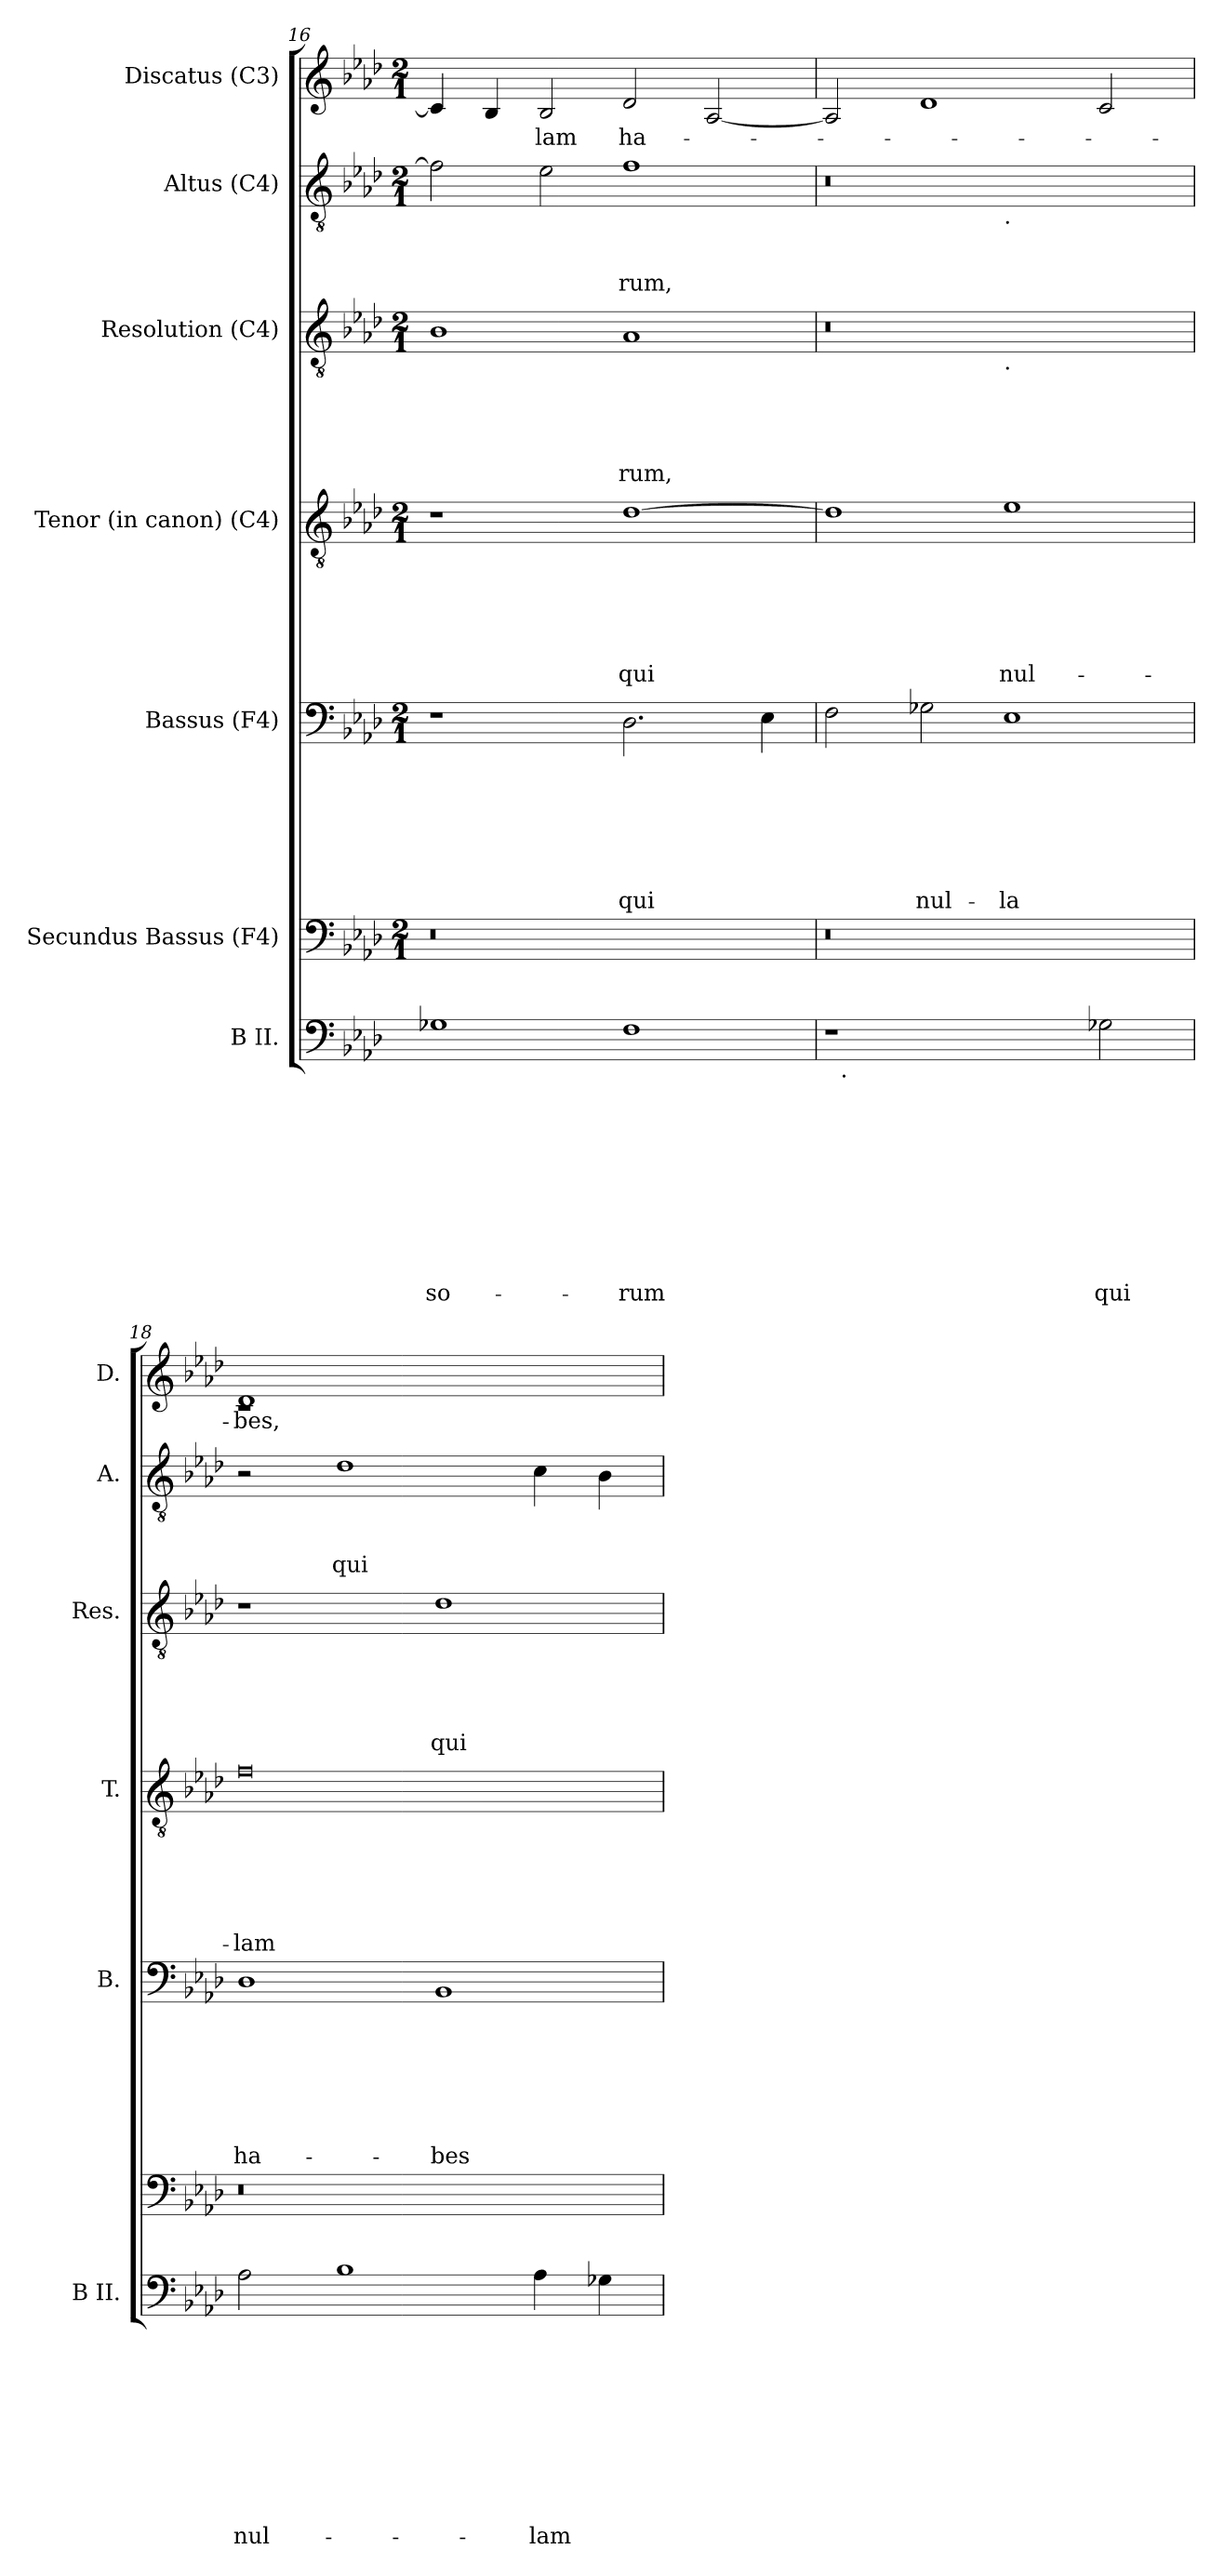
**kern	**text	**text	**text	**text	**text	**text	**text	**text	**text	**text	**kern	**kern	**text	**text	**text	**text	**text	**text	**text	**kern	**text	**text	**text	**text	**text	**text	**kern	**text	**text	**text	**text	**text	**kern	**text	**text	**text	**kern	**text
*part7	*part7	*part7	*part7	*part7	*part7	*part7	*part7	*part7	*part7	*part7	*part6	*part5	*part5	*part5	*part5	*part5	*part5	*part5	*part5	*part4	*part4	*part4	*part4	*part4	*part4	*part4	*part3	*part3	*part3	*part3	*part3	*part3	*part2	*part2	*part2	*part2	*part1	*part1
*staff7	*staff7	*staff7	*staff7	*staff7	*staff7	*staff7	*staff7	*staff7	*staff7	*staff7	*staff6	*staff5	*staff5	*staff5	*staff5	*staff5	*staff5	*staff5	*staff5	*staff4	*staff4	*staff4	*staff4	*staff4	*staff4	*staff4	*staff3	*staff3	*staff3	*staff3	*staff3	*staff3	*staff2	*staff2	*staff2	*staff2	*staff1	*staff1
*I"B II.	*	*	*	*	*	*	*	*	*	*	*I"Secundus Bassus (F4)	*I"Bassus (F4)	*	*	*	*	*	*	*	*I"Tenor (in canon) (C4)	*	*	*	*	*	*	*I"Resolution (C4)	*	*	*	*	*	*I"Altus (C4)	*	*	*	*I"Discatus (C3)	*
*I'B II.	*	*	*	*	*	*	*	*	*	*	*	*I'B.	*	*	*	*	*	*	*	*I'T.	*	*	*	*	*	*	*I'Res.	*	*	*	*	*	*I'A.	*	*	*	*I'D.	*
*clefF4	*	*	*	*	*	*	*	*	*	*	*clefF4	*clefF4	*	*	*	*	*	*	*	*clefGv2	*	*	*	*	*	*	*clefGv2	*	*	*	*	*	*clefGv2	*	*	*	*clefG2	*
*k[b-e-a-d-]	*	*	*	*	*	*	*	*	*	*	*k[b-e-a-d-]	*k[b-e-a-d-]	*	*	*	*	*	*	*	*k[b-e-a-d-]	*	*	*	*	*	*	*k[b-e-a-d-]	*	*	*	*	*	*k[b-e-a-d-]	*	*	*	*k[b-e-a-d-]	*
*A-:	*	*	*	*	*	*	*	*	*	*	*A-:	*A-:	*	*	*	*	*	*	*	*A-:	*	*	*	*	*	*	*A-:	*	*	*	*	*	*A-:	*	*	*	*A-:	*
*	*	*	*	*	*	*	*	*	*	*	*M2/1	*M2/1	*	*	*	*	*	*	*	*M2/1	*	*	*	*	*	*	*M2/1	*	*	*	*	*	*M2/1	*	*	*	*M2/1	*
=16	=16	=16	=16	=16	=16	=16	=16	=16	=16	=16	=16	=16	=16	=16	=16	=16	=16	=16	=16	=16	=16	=16	=16	=16	=16	=16	=16	=16	=16	=16	=16	=16	=16	=16	=16	=16	=16	=16
!	!	!	!	!	!	!	!	!	!	!LO:LY:b	!	!	!	!	!	!	!	!	!	!	!	!	!	!	!	!	!	!	!	!	!	!	!	!	!	!	!	!
1G-	.	.	.	.	.	.	.	.	.	-so-	0r	1r	.	.	.	.	.	.	.	1r	.	.	.	.	.	.	1B-	.	.	.	.	.	2f\]	.	.	.	4c/]	.
.	.	.	.	.	.	.	.	.	.	.	.	.	.	.	.	.	.	.	.	.	.	.	.	.	.	.	.	.	.	.	.	.	.	.	.	.	4B-/	.
!	!	!	!	!	!	!	!	!	!	!	!	!	!	!	!	!	!	!	!	!	!	!	!	!	!	!	!	!	!	!	!	!	!	!	!	!	!	!LO:LY:b
.	.	.	.	.	.	.	.	.	.	.	.	.	.	.	.	.	.	.	.	.	.	.	.	.	.	.	.	.	.	.	.	.	2e-\	.	.	.	2B-/	-lam
!	!	!	!	!	!	!	!	!	!	!LO:LY:b	!	!	!	!	!	!	!	!	!LO:LY:b	!	!	!	!	!	!	!LO:LY:b	!	!	!	!	!	!LO:LY:b	!	!	!	!LO:LY:b	!	!LO:LY:b
1F	.	.	.	.	.	.	.	.	.	-rum	.	2.D-\	.	.	.	.	.	.	qui	[<1d-	.	.	.	.	.	qui	1A-	.	.	.	.	-rum,	1f	.	.	-rum,	2d-/	ha-
.	.	.	.	.	.	.	.	.	.	.	.	.	.	.	.	.	.	.	.	.	.	.	.	.	.	.	.	.	.	.	.	.	.	.	.	.	[<2A-/	.
.	.	.	.	.	.	.	.	.	.	.	.	4E-\	.	.	.	.	.	.	.	.	.	.	.	.	.	.	.	.	.	.	.	.	.	.	.	.	.	.
!!LO:LB:g=z
=17	=17	=17	=17	=17	=17	=17	=17	=17	=17	=17	=17	=17	=17	=17	=17	=17	=17	=17	=17	=17	=17	=17	=17	=17	=17	=17	=17	=17	=17	=17	=17	=17	=17	=17	=17	=17	=17	=17
*^	*	*	*	*	*	*	*	*	*	*	*	*	*	*	*	*	*	*	*	*	*	*	*	*	*	*	*^	*	*	*	*	*	*^	*	*	*	*	*
1r	32ryy	.	.	.	.	.	.	.	.	.	.	0r	2F\	.	.	.	.	.	.	.	1d-]	.	.	.	.	.	.	0r	1ryy	.	.	.	.	.	0r	1ryy	.	.	.	2A-/]	.
!	!LO:TX:b:t=.	!	!	!	!	!	!	!	!	!	!	!	!	!	!	!	!	!	!	!	!	!	!	!	!	!	!	!	!	!	!	!	!	!	!	!	!	!	!	!	!
.	1ryy	.	.	.	.	.	.	.	.	.	.	.	.	.	.	.	.	.	.	.	.	.	.	.	.	.	.	.	.	.	.	.	.	.	.	.	.	.	.	.	.
!	!	!	!	!	!	!	!	!	!	!	!	!	!	!	!	!	!	!	!	!LO:LY:b	!	!	!	!	!	!	!	!	!	!	!	!	!	!	!	!	!	!	!	!	!
.	.	.	.	.	.	.	.	.	.	.	.	.	2G-\	.	.	.	.	.	.	nul-	.	.	.	.	.	.	.	.	.	.	.	.	.	.	.	.	.	.	.	1d-	.
!	!	!	!	!	!	!	!	!	!	!	!	!	!	!	!	!	!	!	!	!	!	!	!	!	!	!	!	!	!	!	!	!	!	!	!	!LO:TX:b:t=.	!	!	!	!	!
!	!	!	!	!	!	!	!	!	!	!	!	!	!	!	!	!	!	!	!	!	!	!	!	!	!	!	!	!	!LO:TX:b:t=.	!	!	!	!	!	!	!	!	!	!	!	!
!	!	!	!	!	!	!	!	!	!	!	!	!	!	!	!	!	!	!	!	!LO:LY:b	!	!	!	!	!	!	!LO:LY:b	!	!	!	!	!	!	!	!	!	!	!	!	!	!
2ryy	.	.	.	.	.	.	.	.	.	.	.	.	1E-	.	.	.	.	.	.	-la	1e-	.	.	.	.	.	nul-	.	1ryy	.	.	.	.	.	.	1ryy	.	.	.	.	.
.	2ryy	.	.	.	.	.	.	.	.	.	.	.	.	.	.	.	.	.	.	.	.	.	.	.	.	.	.	.	.	.	.	.	.	.	.	.	.	.	.	.	.
!	!	!	!	!	!	!	!	!	!	!	!LO:LY:b	!	!	!	!	!	!	!	!	!	!	!	!	!	!	!	!	!	!	!	!	!	!	!	!	!	!	!	!	!	!
2G-\	.	.	.	.	.	.	.	.	.	.	qui	.	.	.	.	.	.	.	.	.	.	.	.	.	.	.	.	.	.	.	.	.	.	.	.	.	.	.	.	2c/	.
.	4...ryy	.	.	.	.	.	.	.	.	.	.	.	.	.	.	.	.	.	.	.	.	.	.	.	.	.	.	.	.	.	.	.	.	.	.	.	.	.	.	.	.
=18	=18	=18	=18	=18	=18	=18	=18	=18	=18	=18	=18	=18	=18	=18	=18	=18	=18	=18	=18	=18	=18	=18	=18	=18	=18	=18	=18	=18	=18	=18	=18	=18	=18	=18	=18	=18	=18	=18	=18	=18	=18
*	*	*	*	*	*	*	*	*	*	*	*	*	*	*	*	*	*	*	*	*	*	*	*	*	*	*	*	*	*	*	*	*	*	*	*	*	*	*	*	*^	*
!	!	!	!	!	!	!	!	!	!	!	!LO:LY:b	!	!	!	!	!	!	!	!	!LO:LY:b	!	!	!	!	!	!	!LO:LY:b	!	!	!	!	!	!	!	!	!	!	!	!	!	!LO:N:vis=1	!LO:LY:b
*	*	*	*	*	*	*	*	*	*	*	*	*	*	*	*	*	*	*	*	*	*	*	*	*	*	*	*	*v	*v	*	*	*	*	*	*	*	*	*	*	*	*	*
*v	*v	*	*	*	*	*	*	*	*	*	*	*	*	*	*	*	*	*	*	*	*	*	*	*	*	*	*	*	*	*	*	*	*	*v	*v	*	*	*	*	*	*
2A-\	.	.	.	.	.	.	.	.	.	nul-	0r	1D-	.	.	.	.	.	.	ha-	0f	.	.	.	.	.	-lam	1r	.	.	.	.	.	2r	.	.	.	1d-	0rc	-bes,
!	!	!	!	!	!	!	!	!	!	!	!	!	!	!	!	!	!	!	!	!	!	!	!	!	!	!	!	!	!	!	!	!	!	!	!	!LO:LY:b	!	!	!
1B-	.	.	.	.	.	.	.	.	.	.	.	.	.	.	.	.	.	.	.	.	.	.	.	.	.	.	.	.	.	.	.	.	1d-	.	.	qui	.	.	.
!	!	!	!	!	!	!	!	!	!	!	!	!	!	!	!	!	!	!	!LO:LY:b	!	!	!	!	!	!	!	!	!	!	!	!	!LO:LY:b	!	!	!	!	!	!	!
.	.	.	.	.	.	.	.	.	.	.	.	1BB-	.	.	.	.	.	.	-bes	.	.	.	.	.	.	.	[>1d-	.	.	.	.	qui	.	.	.	.	1ryy	.	.
!	!	!	!	!	!	!	!	!	!	!LO:LY:b	!	!	!	!	!	!	!	!	!	!	!	!	!	!	!	!	!	!	!	!	!	!	!	!	!	!	!	!	!
4A-\	.	.	.	.	.	.	.	.	.	-lam	.	.	.	.	.	.	.	.	.	.	.	.	.	.	.	.	.	.	.	.	.	.	4c\	.	.	.	.	.	.
4G-\	.	.	.	.	.	.	.	.	.	.	.	.	.	.	.	.	.	.	.	.	.	.	.	.	.	.	.	.	.	.	.	.	4B-\	.	.	.	.	.	.
*	*	*	*	*	*	*	*	*	*	*	*	*	*	*	*	*	*	*	*	*	*	*	*	*	*	*	*	*	*	*	*	*	*	*	*	*	*v	*v	*
=	=	=	=	=	=	=	=	=	=	=	=	=	=	=	=	=	=	=	=	=	=	=	=	=	=	=	=	=	=	=	=	=	=	=	=	=	=	=
*-	*-	*-	*-	*-	*-	*-	*-	*-	*-	*-	*-	*-	*-	*-	*-	*-	*-	*-	*-	*-	*-	*-	*-	*-	*-	*-	*-	*-	*-	*-	*-	*-	*-	*-	*-	*-	*-	*-
